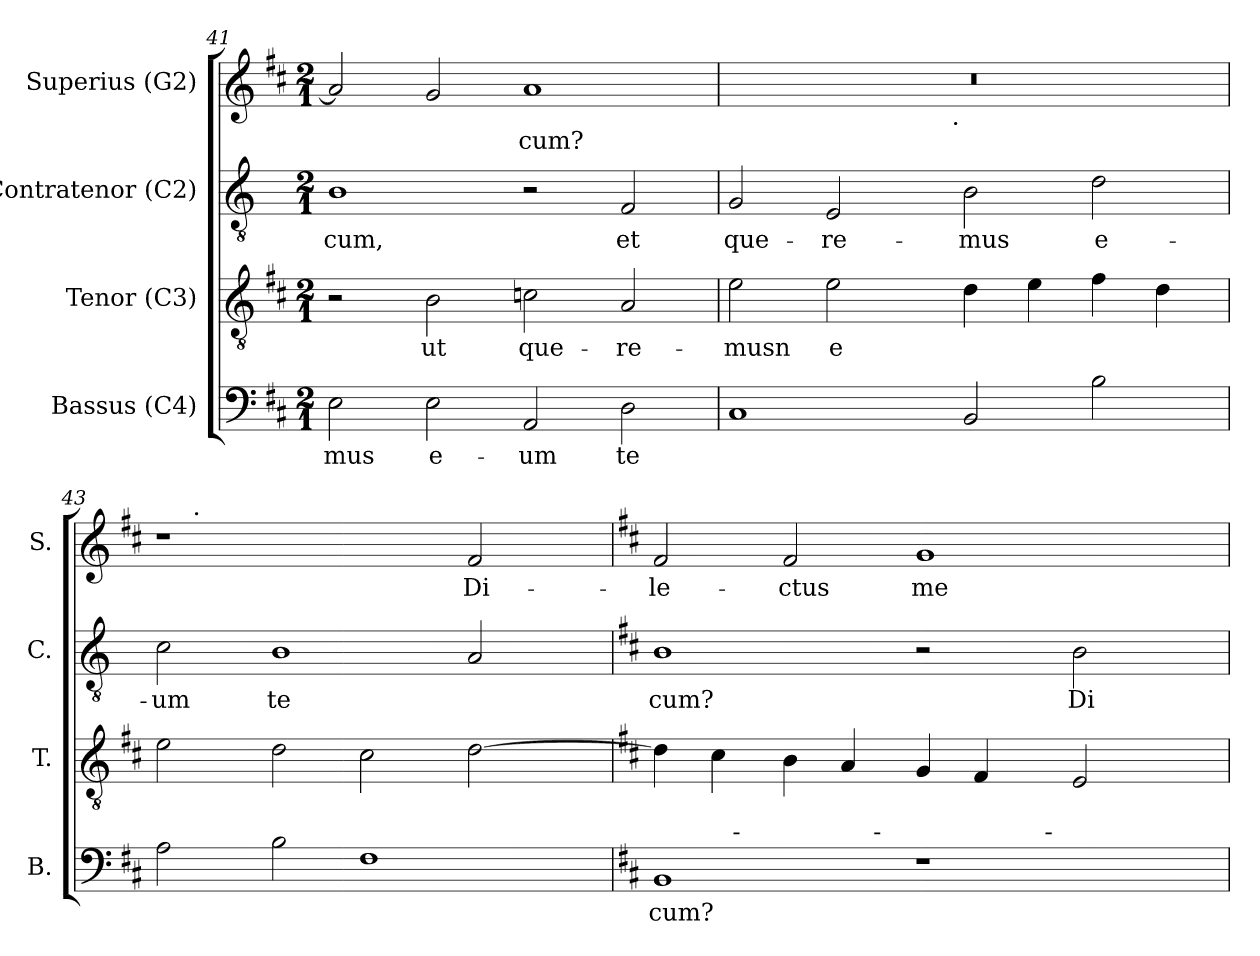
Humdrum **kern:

**kern	**text	**kern	**text	**kern	**text	**kern	**text
*part4	*part4	*part3	*part3	*part2	*part2	*part1	*part1
*staff4	*staff4	*staff3	*staff3	*staff2	*staff2	*staff1	*staff1
*I"Bassus (C4)	*	*I"Tenor (C3)	*	*I"Contratenor (C2)	*	*I"Superius (G2)	*
*I'B.	*	*I'T.	*	*I'C.	*	*I'S.	*
*clefF4	*	*clefGv2	*	*clefGv2	*	*clefG2	*
*k[f#c#]	*	*k[f#c#]	*	*k[]	*	*k[f#c#]	*
*D:	*	*D:	*	*C:	*	*D:	*
*M2/1	*	*M2/1	*	*M2/1	*	*M2/1	*
=41	=41	=41	=41	=41	=41	=41	=41
!	!LO:LY:b:cj	!	!	!	!LO:LY:b:cj	!	!LO:LY:b:cj
2E\	-mus	2r	.	1B	-cum,	2a/]	--
!	!LO:LY:b:cj	!	!LO:LY:b:cj	!	!	!	!LO:LY:b:cj
2E\	e-	2B\	ut	.	.	2g/	--
!	!LO:LY:b:cj	!	!LO:LY:b:cj	!	!	!	!LO:LY:b:cj
2AA/	-um	2c\	que-	2r	.	1a	-cum?
!	!LO:LY:b:cj	!	!LO:LY:b:cj	!	!LO:LY:b:cj	!	!
2D\	te-	2A/	-re-	2F/	et	.	.
=42	=42	=42	=42	=42	=42	=42	=42
!	!LO:LY:b:cj	!	!LO:LY:b:cj	!	!LO:LY:b:cj	!	!
*	*	*	*	*	*	*^	*
1C#	--	2e\	-musn	2G/	que-	0r	2ryy	.
!	!	!	!LO:LY:b:cj	!	!LO:LY:b:cj	!	!	!
.	.	2e\	e-	2E/	-re-	.	4ryy	.
.	.	.	.	.	.	.	8...ryy	.
!	!	!	!	!	!	!	!LO:TX:b:t=.	!
.	.	.	.	.	.	.	1ryy	.
!	!LO:LY:b:cj	!	!LO:LY:b:cj	!	!LO:LY:b:cj	!	!	!
2BB/	--	4d\	--	2B\	-mus	.	.	.
!	!	!	!LO:LY:b:cj	!	!	!	!	!
.	.	4e\	--	.	.	.	.	.
!	!LO:LY:b:cj	!	!LO:LY:b:cj	!	!LO:LY:b:cj	!	!	!
2B\	--	4f#\	--	2d\	e-	.	.	.
!	!	!	!LO:LY:b:cj	!	!	!	!	!
.	.	4d\	--	.	.	.	.	.
.	.	.	.	.	.	.	64ryy	.
=43	=43	=43	=43	=43	=43	=43	=43	=43
!	!LO:LY:b:cj	!	!LO:LY:b:cj	!	!LO:LY:b:cj	!	!	!
2A\	--	2e\	--	2c\	-um	1r	16ryy	.
.	.	.	.	.	.	.	64ryy	.
!	!	!	!	!	!	!	!LO:TX:a:t=.	!
.	.	.	.	.	.	.	1ryy	.
!	!LO:LY:b:cj	!	!LO:LY:b:cj	!	!LO:LY:b:cj	!	!	!
2B\	--	2d\	--	1B	te-	.	.	.
!	!LO:LY:b:cj	!	!LO:LY:b:cj	!	!	!	!	!
1F#	--	2c#\	--	.	.	2ryy	.	.
.	.	.	.	.	.	.	2ryy	.
!	!	!	!LO:LY:b:cj	!	!LO:LY:b:cj	!	!	!LO:LY:b:cj
.	.	[<2d\	--	2A/	--	2f#/	.	Di-
.	.	.	.	.	.	.	4ryy	.
.	.	.	.	.	.	.	8ryy	.
.	.	.	.	.	.	.	32.ryy	.
*	*	*	*	*	*	*v	*v	*
!!LO:LB:g=z
=44	=44	=44	=44	=44	=44	=44	=44
*	*	*	*	*k[f#c#]	*	*	*
*	*	*	*	*D:	*	*	*
*	*	*	*	*	*	*^	*
!	!LO:LY:b:cj	!	!LO:LY:b:cj	!	!LO:LY:b:cj	!	!	!LO:LY:b:cj
*^	*	*	*	*	*	*	*	*
*	*^	*	*	*	*	*	*	*	*
*	*	*^	*	*	*	*	*	*v	*v	*
1BB	4ryy	2ryy	1ryy	-cum?	4d\]	--	1B	-cum?	2f#/	-le-
!	!	!	!	!	!	!LO:LY:b:cj	!	!	!	!
.	32.ryy	.	.	.	4c#\	--	.	.	.	.
!	!LO:TX:a:t=-	!	!	!	!	!	!	!	!	!
.	1ryy	.	.	.	.	.	.	.	.	.
!	!	!	!	!	!	!LO:LY:b:cj	!	!	!	!LO:LY:b:cj
.	.	4ryy	.	.	4B\	--	.	.	2f#/	-ctus
!	!	!	!	!	!	!LO:LY:b:cj	!	!	!	!
.	.	16.ryy	.	.	4A/	--	.	.	.	.
!	!	!LO:TX:a:t=-	!	!	!	!	!	!	!	!
.	.	1ryy	.	.	.	.	.	.	.	.
!	!	!	!	!	!	!LO:LY:b:cj	!	!	!	!LO:LY:b:cj
1r	.	.	4ryy	.	4G/	--	2r	.	1g	me-
!	!	!	!	!	!	!LO:LY:b:cj	!	!	!	!
.	.	.	8ryy	.	4F#/	--	.	.	.	.
.	2ryy	.	.	.	.	.	.	.	.	.
.	.	.	32.ryy	.	.	.	.	.	.	.
!	!	!	!LO:TX:a:t=-	!	!	!	!	!	!	!
.	.	.	2ryy	.	.	.	.	.	.	.
!	!	!	!	!	!	!LO:LY:b:cj	!	!LO:LY:b:cj	!	!
.	.	.	.	.	2E/	--	2B\	Di-	.	.
.	8ryy	.	.	.	.	.	.	.	.	.
.	.	8ryy	.	.	.	.	.	.	.	.
.	16ryy	.	16ryy	.	.	.	.	.	.	.
.	.	32ryy	.	.	.	.	.	.	.	.
.	64ryy	.	64ryy	.	.	.	.	.	.	.
*v	*v	*v	*v	*	*	*	*	*	*	*
=	=	=	=	=	=	=	=
*-	*-	*-	*-	*-	*-	*-	*-
